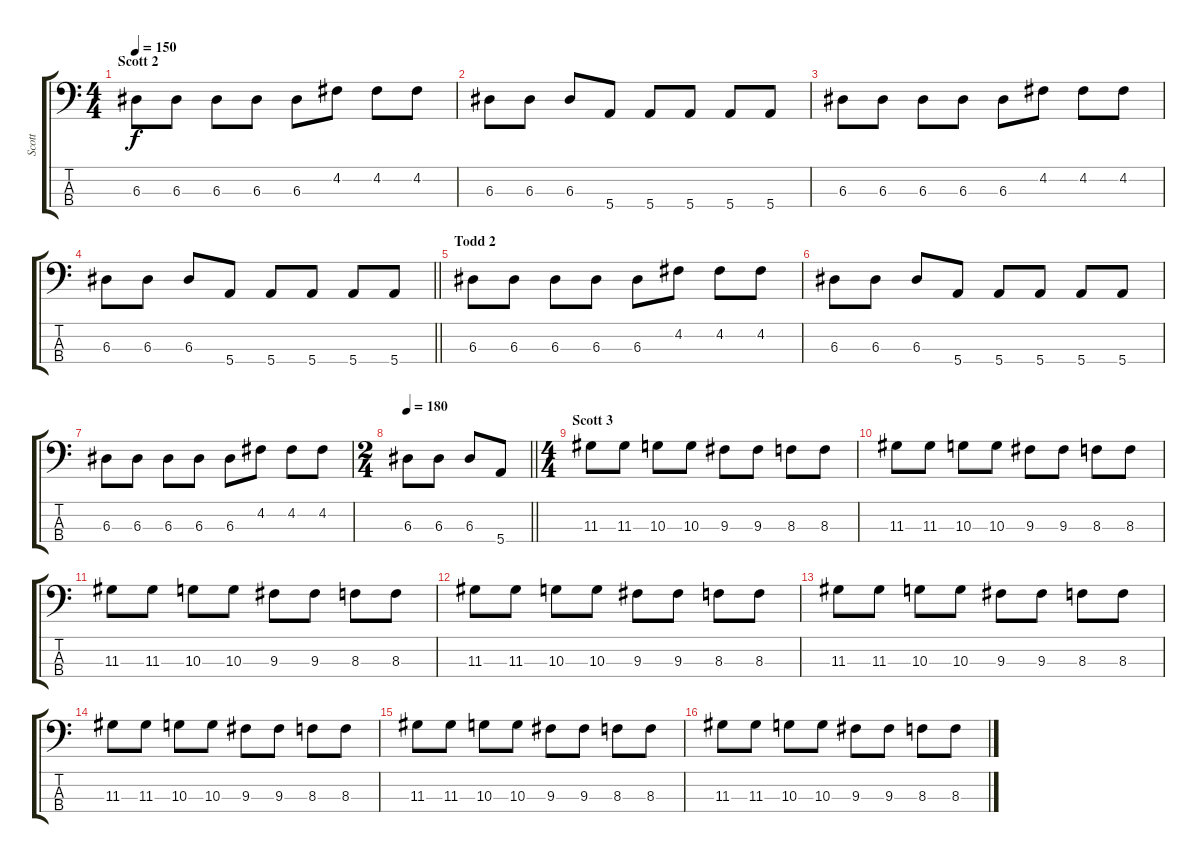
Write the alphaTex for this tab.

\track ("Scott" "Scott") {instrument electricbasspick}
\staff {score tabs}
\tuning (G2 D2 A1 E1) {hide}
\ts (4 4)
\section ("" "Scott 2")
\tempo 150
\clef f4
\ks c
6.3.8{dy f} 6.3.8 6.3.8 6.3.8 6.3.8 4.2.8 4.2.8 4.2.8 |
6.3.8 6.3.8 6.3.8 5.4.8 5.4.8 5.4.8 5.4.8 5.4.8 |
6.3.8 6.3.8 6.3.8 6.3.8 6.3.8 4.2.8 4.2.8 4.2.8 |
\barLineRight lightlight
6.3.8 6.3.8 6.3.8 5.4.8 5.4.8 5.4.8 5.4.8 5.4.8 |
\section ("" "Todd 2")
6.3.8 6.3.8 6.3.8 6.3.8 6.3.8 4.2.8 4.2.8 4.2.8 |
6.3.8 6.3.8 6.3.8 5.4.8 5.4.8 5.4.8 5.4.8 5.4.8 |
6.3.8 6.3.8 6.3.8 6.3.8 6.3.8 4.2.8 4.2.8 4.2.8 |
\ts (2 4)
\tempo 180
\barLineRight lightlight
6.3.8 6.3.8 6.3.8 5.4.8 |
\ts (4 4)
\section ("" "Scott 3")
11.3.8 11.3.8 10.3.8 10.3.8 9.3.8 9.3.8 8.3.8 8.3.8 |
11.3.8 11.3.8 10.3.8 10.3.8 9.3.8 9.3.8 8.3.8 8.3.8 |
11.3.8 11.3.8 10.3.8 10.3.8 9.3.8 9.3.8 8.3.8 8.3.8 |
11.3.8 11.3.8 10.3.8 10.3.8 9.3.8 9.3.8 8.3.8 8.3.8 |
11.3.8 11.3.8 10.3.8 10.3.8 9.3.8 9.3.8 8.3.8 8.3.8 |
11.3.8 11.3.8 10.3.8 10.3.8 9.3.8 9.3.8 8.3.8 8.3.8 |
11.3.8 11.3.8 10.3.8 10.3.8 9.3.8 9.3.8 8.3.8 8.3.8 |
11.3.8 11.3.8 10.3.8 10.3.8 9.3.8 9.3.8 8.3.8 8.3.8
